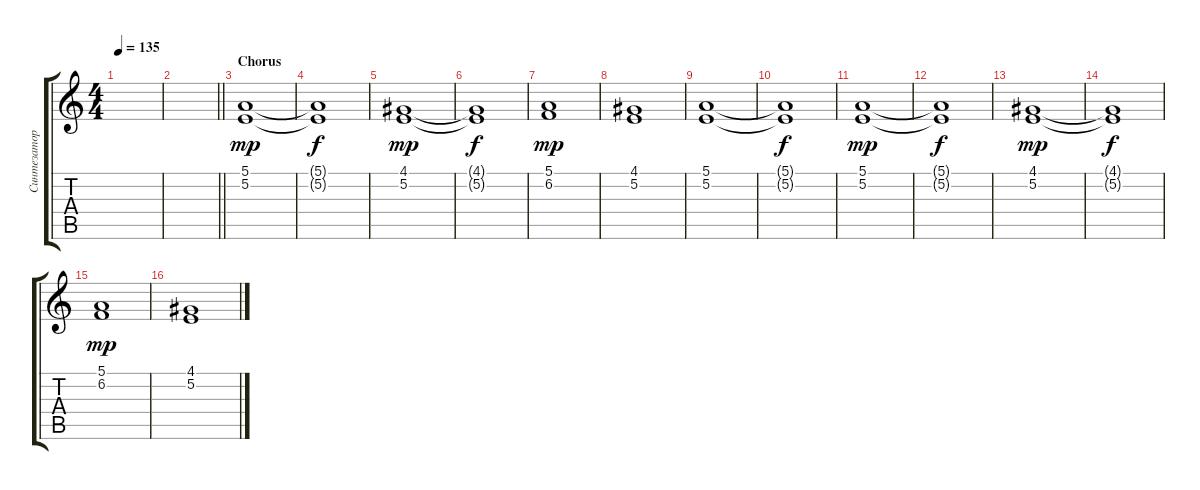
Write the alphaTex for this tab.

\track ("Синтезатор 3" "Синтезатор") {instrument stringensemble1}
\staff {score tabs}
\tuning (E4 B3 G3 D3 A2 E2) {hide}
\ts (4 4)
\tempo 135
\clef g2
\ks c
|
\barLineRight lightlight
|
\section ("" "Chorus")
(5.1 5.2).1{dy mp} |
(5.1{t} 5.2{t}).1{dy f} |
(4.1 5.2).1{dy mp} |
(4.1{t} 5.2{t}).1{dy f} |
(5.1 6.2).1{dy mp} |
(4.1 5.2).1 |
(5.1 5.2).1 |
(5.1{t} 5.2{t}).1{dy f} |
(5.1 5.2).1{dy mp} |
(5.1{t} 5.2{t}).1{dy f} |
(4.1 5.2).1{dy mp} |
(4.1{t} 5.2{t}).1{dy f} |
(5.1 6.2).1{dy mp} |
(4.1 5.2).1
